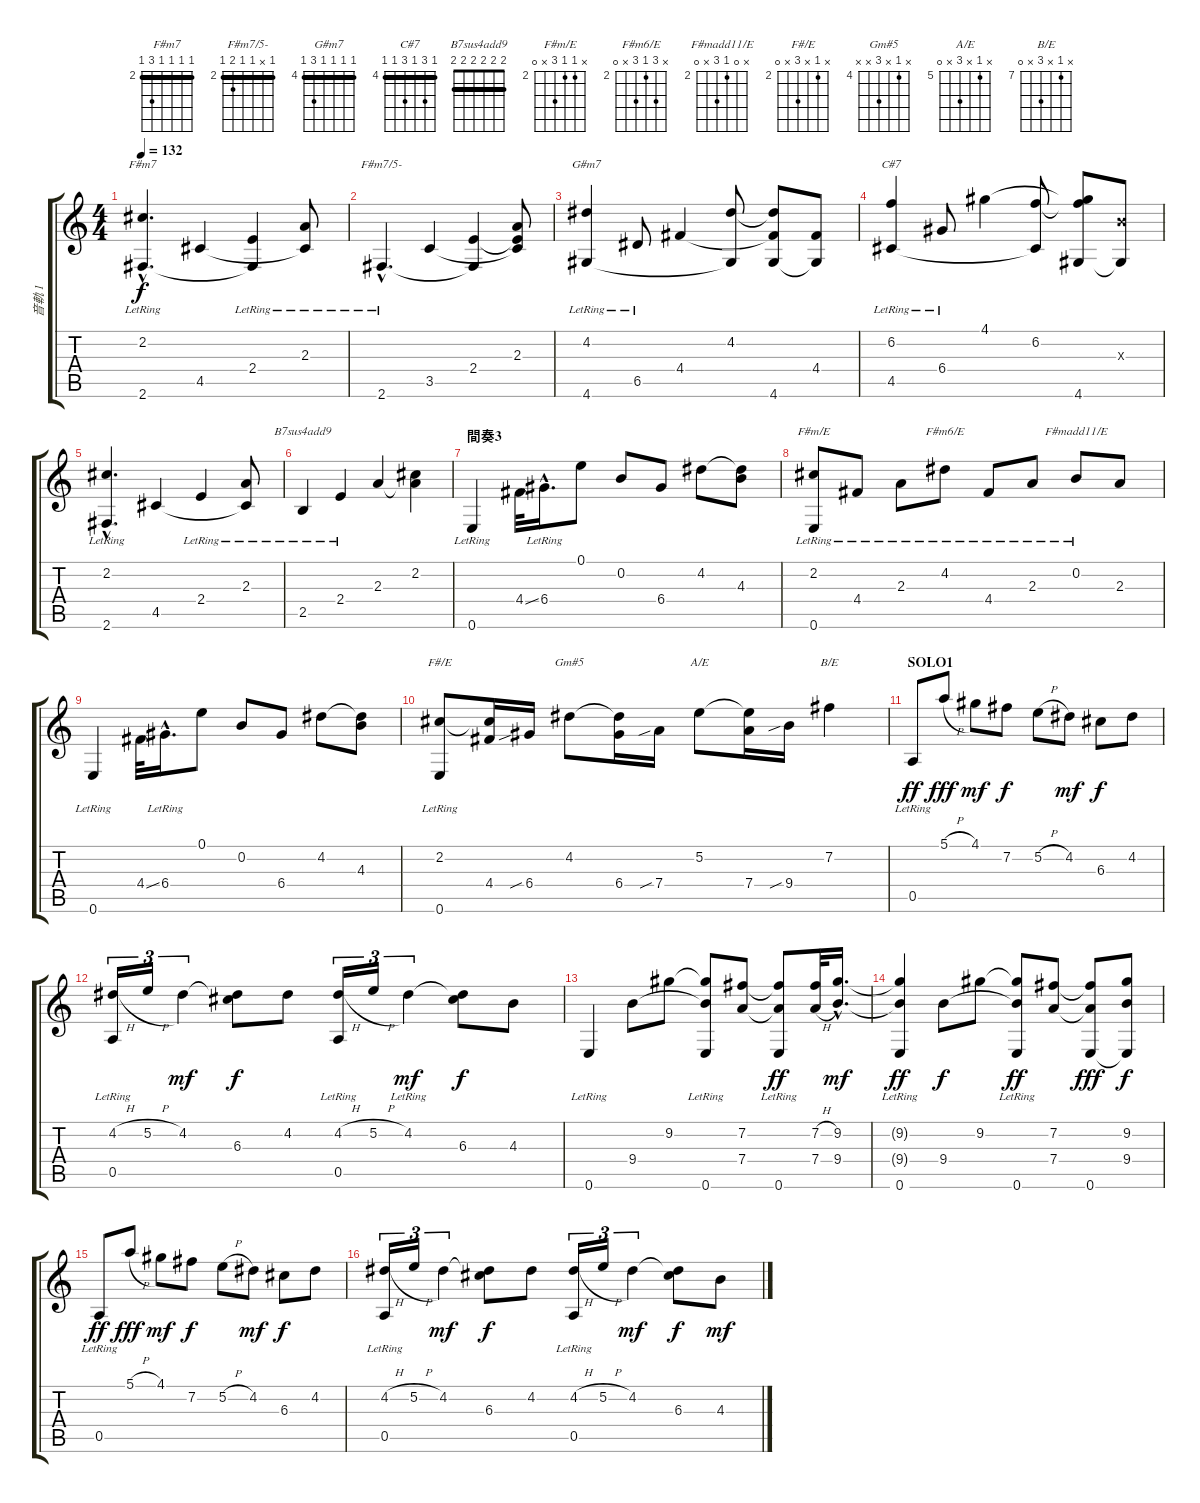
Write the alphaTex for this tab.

\track ("音軌 1" "音軌 1") {instrument acousticguitarsteel}
\staff {score tabs}
\tuning (E4 B3 G3 D3 A2 E2) {hide}
\chord ("F#m7" 2 2 2 2 4 2) {firstfret 2 barre 2}
\chord ("F#m7/5-" 2 x 2 2 3 2) {firstfret 2 barre 2}
\chord ("G#m7" 4 4 4 4 6 4) {firstfret 4 barre 4}
\chord ("C#7" 4 6 4 6 4 4) {firstfret 4 barre 4}
\chord ("B7sus4add9" 2 2 2 2 2 2) {barre 2}
\chord ("F#m/E" x 2 2 4 x 0) {firstfret 2}
\chord ("F#m6/E" x 4 2 4 x 0) {firstfret 2}
\chord ("F#madd11/E" x 0 2 4 x 0) {firstfret 2}
\chord ("F#/E" x 2 x 4 x 0) {firstfret 2}
\chord ("Gm#5" x 4 x 6 x x) {firstfret 4}
\chord ("A/E" x 5 x 7 x 0) {firstfret 5}
\chord ("B/E" x 7 x 9 x 0) {firstfret 7}
\ts (4 4)
\tempo 132
\clef g2
\ks c
(2.2{hac lr} 2.6{hac lr}).4{d ch "F#m7" dy f} 4.5.4 (2.4{lr} 2.6{t}).4 (2.3{lr} 4.5{t}).8 |
2.6{hac lr}.4{d ch "F#m7/5-"} 3.5.4 (2.4 2.6{t}).4 (2.3 2.4{t} 3.5{t}).8 |
(4.2{lr} 4.6{lr}).4{ch "G#m7"} 6.5{lr}.8 4.4.4 (4.2 4.6{t}).8 (4.2{t} 4.4{t} 4.6).8 (4.4 4.6{t}).8 |
(6.2{lr} 4.5{lr}).4{ch "C#7"} 6.4{lr}.8 4.1.4 (6.2 4.5{t}).8 (4.1{t} 6.2{t} 4.6).8 (4.3{x} 4.6{t}).8 |
(2.2{hac lr} 2.6{hac lr}).4{d} 4.5.4 2.4{lr}.4 (2.3{lr} 4.5{t}).8 |
2.5{lr}.4{ch "B7sus4add9"} 2.4{lr}.4 2.3.4 (2.2 2.3{t}).4 |
\section ("" "間奏3")
0.6{lr}.4 4.4{ss}.32 6.4{hac lr}.16{d} 0.1.8 0.2.8 6.4.8 4.2.8 (4.2{t} 4.3).8 |
(2.2{lr} 0.6{lr}).8{ch "F#m/E"} 4.4{lr}.8 2.3{lr}.8 4.2{lr}.8{ch "F#m6/E"} 4.4{lr}.8 2.3{lr}.8 0.2{lr}.8{ch "F#madd11/E"} 2.3.8 |
0.6{lr}.4 4.4{ss}.32 6.4{hac lr}.16{d} 0.1.8 0.2.8 6.4.8 4.2.8 (4.2{t} 4.3).8 |
(2.2 0.6{lr}).8{ch "F#/E"} (2.2{t} 4.4).16 6.4{sib}.16 4.2.8{ch "Gm#5"} (4.2{t} 6.4).16 7.4{sib}.16 5.2.8{ch "A/E"} (5.2{t} 7.4).16 9.4{sib}.16 7.2.4{ch "B/E"} |
\section ("" "SOLO1")
0.5{lr}.8{dy ff} 5.1{h}.8{dy fff} 4.1.8{dy mf} 7.2.8{dy f} 5.2{h}.8 4.2.8{dy mf} 6.3.8{dy f} 4.2.8 |
(4.2{h} 0.5{lr}).16{tu (3 2)} 5.2{h}.16{tu (3 2)} 4.2.4{tu (3 2) dy mf} (4.2{t} 6.3).8{dy f} 4.2.8 (4.2{h} 0.5{lr}).16{tu (3 2)} 5.2{h}.16{tu (3 2)} 4.2{lr}.4{tu (3 2) dy mf} (4.2{t} 6.3).8{dy f} 4.3.8 |
0.6{lr}.4 9.4.8 9.2.8 (9.2{t} 9.4{t} 0.6{lr}).8 (7.2 7.4).8 (7.2{t} 7.4{t} 0.6{lr}).8{dy ff} (7.2{h} 7.4{h}).32 (9.2{hac} 9.4{hac}).16{d dy mf} |
(9.2{t} 9.4{t} 0.6{lr}).4{dy ff} 9.4.8{dy f} 9.2.8 (9.2{t} 9.4{t} 0.6{lr}).8{dy ff} (7.2 7.4).8 (7.2{t} 7.4{t} 0.6).8{dy fff} (9.2 9.4 0.6{t}).8{dy f} |
0.5{lr}.8{dy ff} 5.1{h}.8{dy fff} 4.1.8{dy mf} 7.2.8{dy f} 5.2{h}.8 4.2.8{dy mf} 6.3.8{dy f} 4.2.8 |
(4.2{h} 0.5{lr}).16{tu (3 2)} 5.2{h}.16{tu (3 2)} 4.2.4{tu (3 2) dy mf} (4.2{t} 6.3).8{dy f} 4.2.8 (4.2{h} 0.5{lr}).16{tu (3 2)} 5.2{h}.16{tu (3 2)} 4.2.4{tu (3 2) dy mf} (4.2{t} 6.3).8{dy f} 4.3.8{dy mf}
